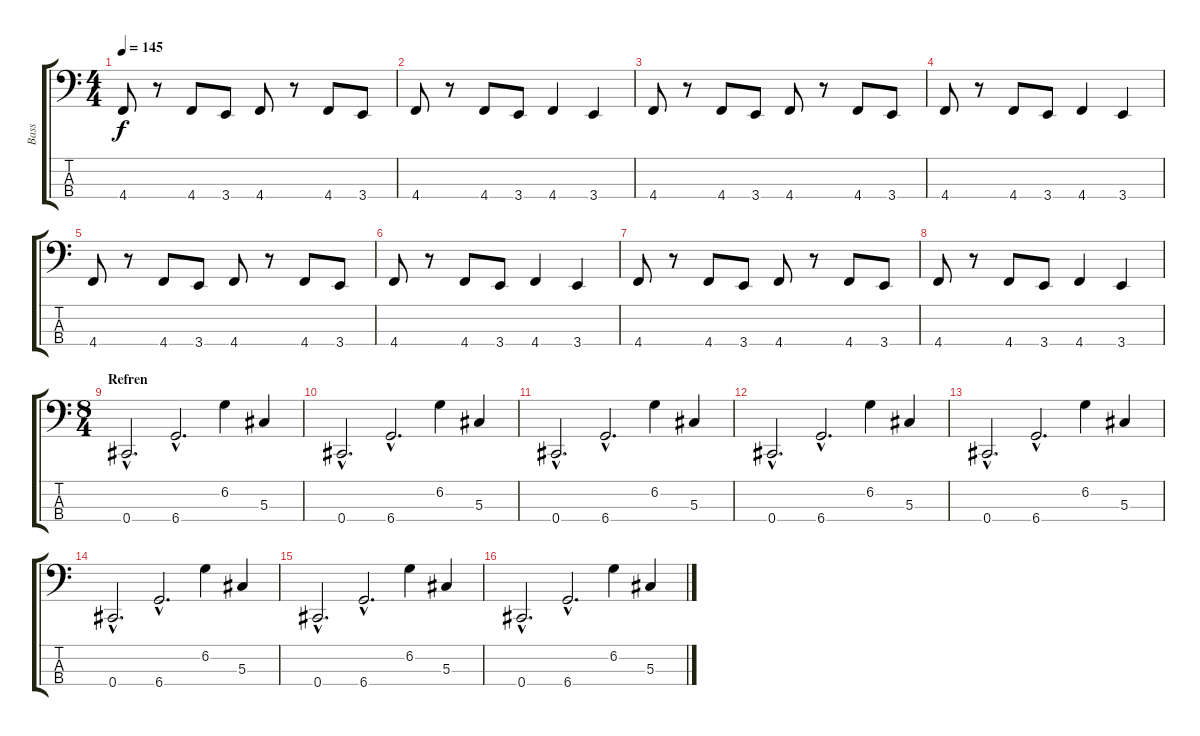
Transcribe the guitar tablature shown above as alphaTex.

\track ("Bass" "Bass") {instrument electricbassfinger}
\staff {score tabs}
\tuning (Gb2 Db2 Ab1 Db1) {hide}
\ts (4 4)
\tempo 145
\clef f4
\ks c
4.4.8{dy f} r.8 4.4.8 3.4.8 4.4.8 r.8 4.4.8 3.4.8 |
4.4.8 r.8 4.4.8 3.4.8 4.4.4 3.4.4 |
4.4.8 r.8 4.4.8 3.4.8 4.4.8 r.8 4.4.8 3.4.8 |
4.4.8 r.8 4.4.8 3.4.8 4.4.4 3.4.4 |
4.4.8 r.8 4.4.8 3.4.8 4.4.8 r.8 4.4.8 3.4.8 |
4.4.8 r.8 4.4.8 3.4.8 4.4.4 3.4.4 |
4.4.8 r.8 4.4.8 3.4.8 4.4.8 r.8 4.4.8 3.4.8 |
4.4.8 r.8 4.4.8 3.4.8 4.4.4 3.4.4 |
\ts (8 4)
\section ("" "Refren")
0.4{hac}.2{d} 6.4{hac}.2{d} 6.2.4 5.3.4 |
0.4{hac}.2{d} 6.4{hac}.2{d} 6.2.4 5.3.4 |
0.4{hac}.2{d} 6.4{hac}.2{d} 6.2.4 5.3.4 |
0.4{hac}.2{d} 6.4{hac}.2{d} 6.2.4 5.3.4 |
0.4{hac}.2{d} 6.4{hac}.2{d} 6.2.4 5.3.4 |
0.4{hac}.2{d} 6.4{hac}.2{d} 6.2.4 5.3.4 |
0.4{hac}.2{d} 6.4{hac}.2{d} 6.2.4 5.3.4 |
0.4{hac}.2{d} 6.4{hac}.2{d} 6.2.4 5.3.4
